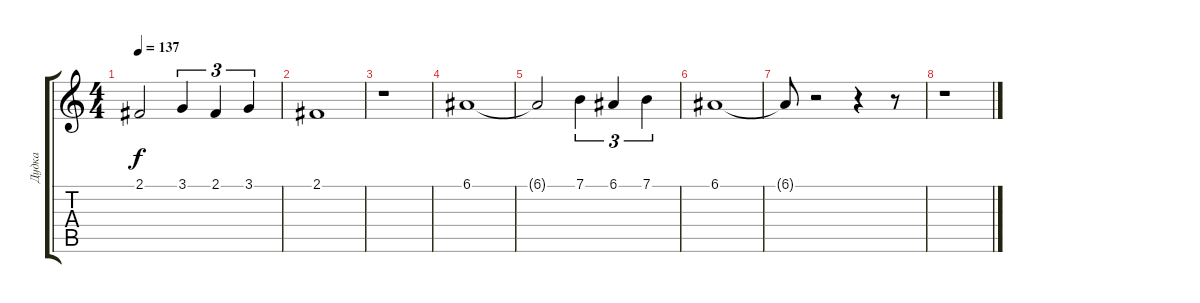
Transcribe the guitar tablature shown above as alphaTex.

\track ("Дудка" "Дудка") {instrument oboe}
\staff {score tabs}
\tuning (E4 B3 G3 D3 A2 E2) {hide}
\ts (4 4)
\tempo 137
\clef g2
\ks c
2.1{t}.2{dy f} 3.1.4{tu (3 2)} 2.1.4{tu (3 2)} 3.1.4{tu (3 2)} |
2.1.1 |
r.1 |
6.1.1 |
6.1{t}.2 7.1.4{tu (3 2)} 6.1.4{tu (3 2)} 7.1.4{tu (3 2)} |
6.1.1 |
6.1{t}.8 r.2 r.4 r.8 |
r.1
